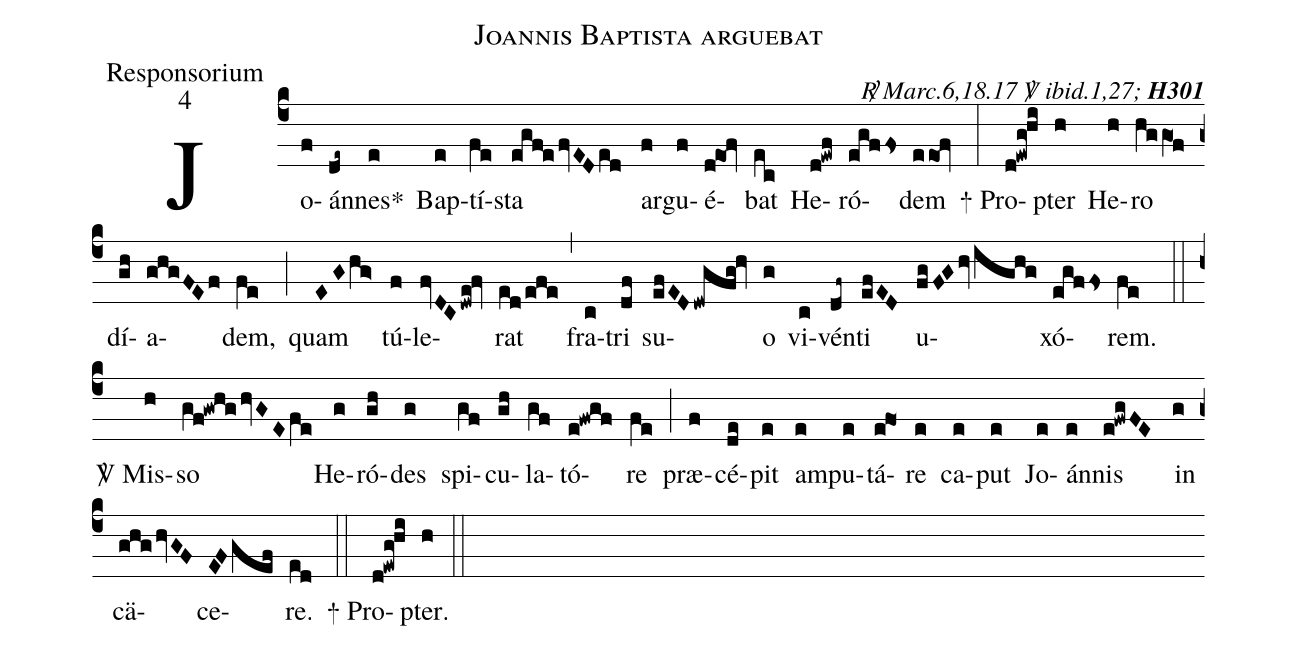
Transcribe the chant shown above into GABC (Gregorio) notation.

name:Joannis Baptista arguebat;
office-part:Responsorium;
mode:4;
commentary:{\itshape\mdseries \Rbar\  Marc.6,18.17 \Vbar\  ibid.1,27;\/} {\bfseries H301};
%%
(c4)  Jo(f)án(de~)nes<sp>*</sp>(e) Bap(e)tí(fe)sta(egf!efvEDed) ar(f)gu(f)é(d!eo1@fv)bat(ec) He(d!ewf)ró(egfFs)dem(eeo1!fv) (:)
<sp>+</sp> Pro(d!ewg!hi)pter(h) He(h)ro(hggO1f) dí(gh)a(ghgFEf)dem,(fe) (;)
quam(EGhg>) tú(f)le(fvDCdwe!fv)rat(ed/efe) (,)
fra(c)tri(df) su(efEDdwgfg!hv)o(g) vi(c)vén(df~)ti(efED) u(fgFGhvighg)xó(egfFs)rem.(fe) (::)
<sp>V/</sp> Mis(h)so(gf!gwhghvGEfe) He(g)ró(gh)des(g) spi(gf)cu(gh)la(gf)tó(e!fwgf)re(fe) (;)
præ(f)cé(de)pit(e) am(e)pu(e)tá(e!fo1)re(e) ca(e)put(e) Jo(e)án(e)nis(e!fwgFE) in(g) cä(ghghvGF)ce(EFgef)re.(ed) (::)
<sp>+</sp> Pro(d!ewg!hi)pter.(h) (::)
